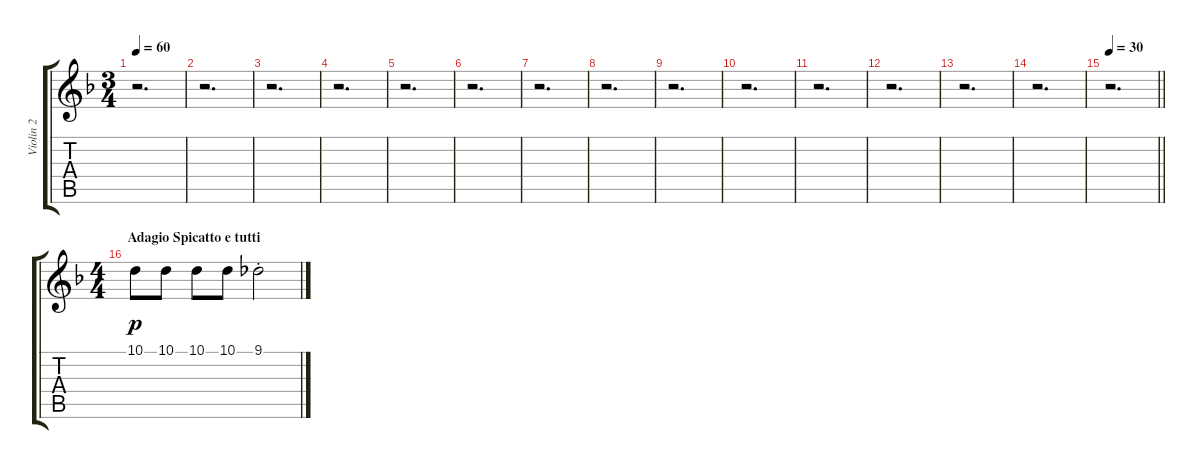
\track ("Violin 2" "Violin 2") {instrument violin}
\staff {score tabs}
\tuning (E4 B3 G3 D3 A2 E2) {hide}
\ts (3 4)
\tempo 60
\clef g2
\ks f
r.2{d dy p} |
r.2{d} |
r.2{d} |
r.2{d} |
r.2{d} |
r.2{d} |
r.2{d} |
r.2{d} |
r.2{d} |
r.2{d} |
r.2{d} |
r.2{d} |
r.2{d} |
r.2{d} |
\tempo 30
\barLineRight lightlight
r.2{d} |
\ts (4 4)
\section ("" "Adagio Spicatto e tutti")
10.1.8 10.1.8 10.1.8 10.1.8 9.1{st}.2
